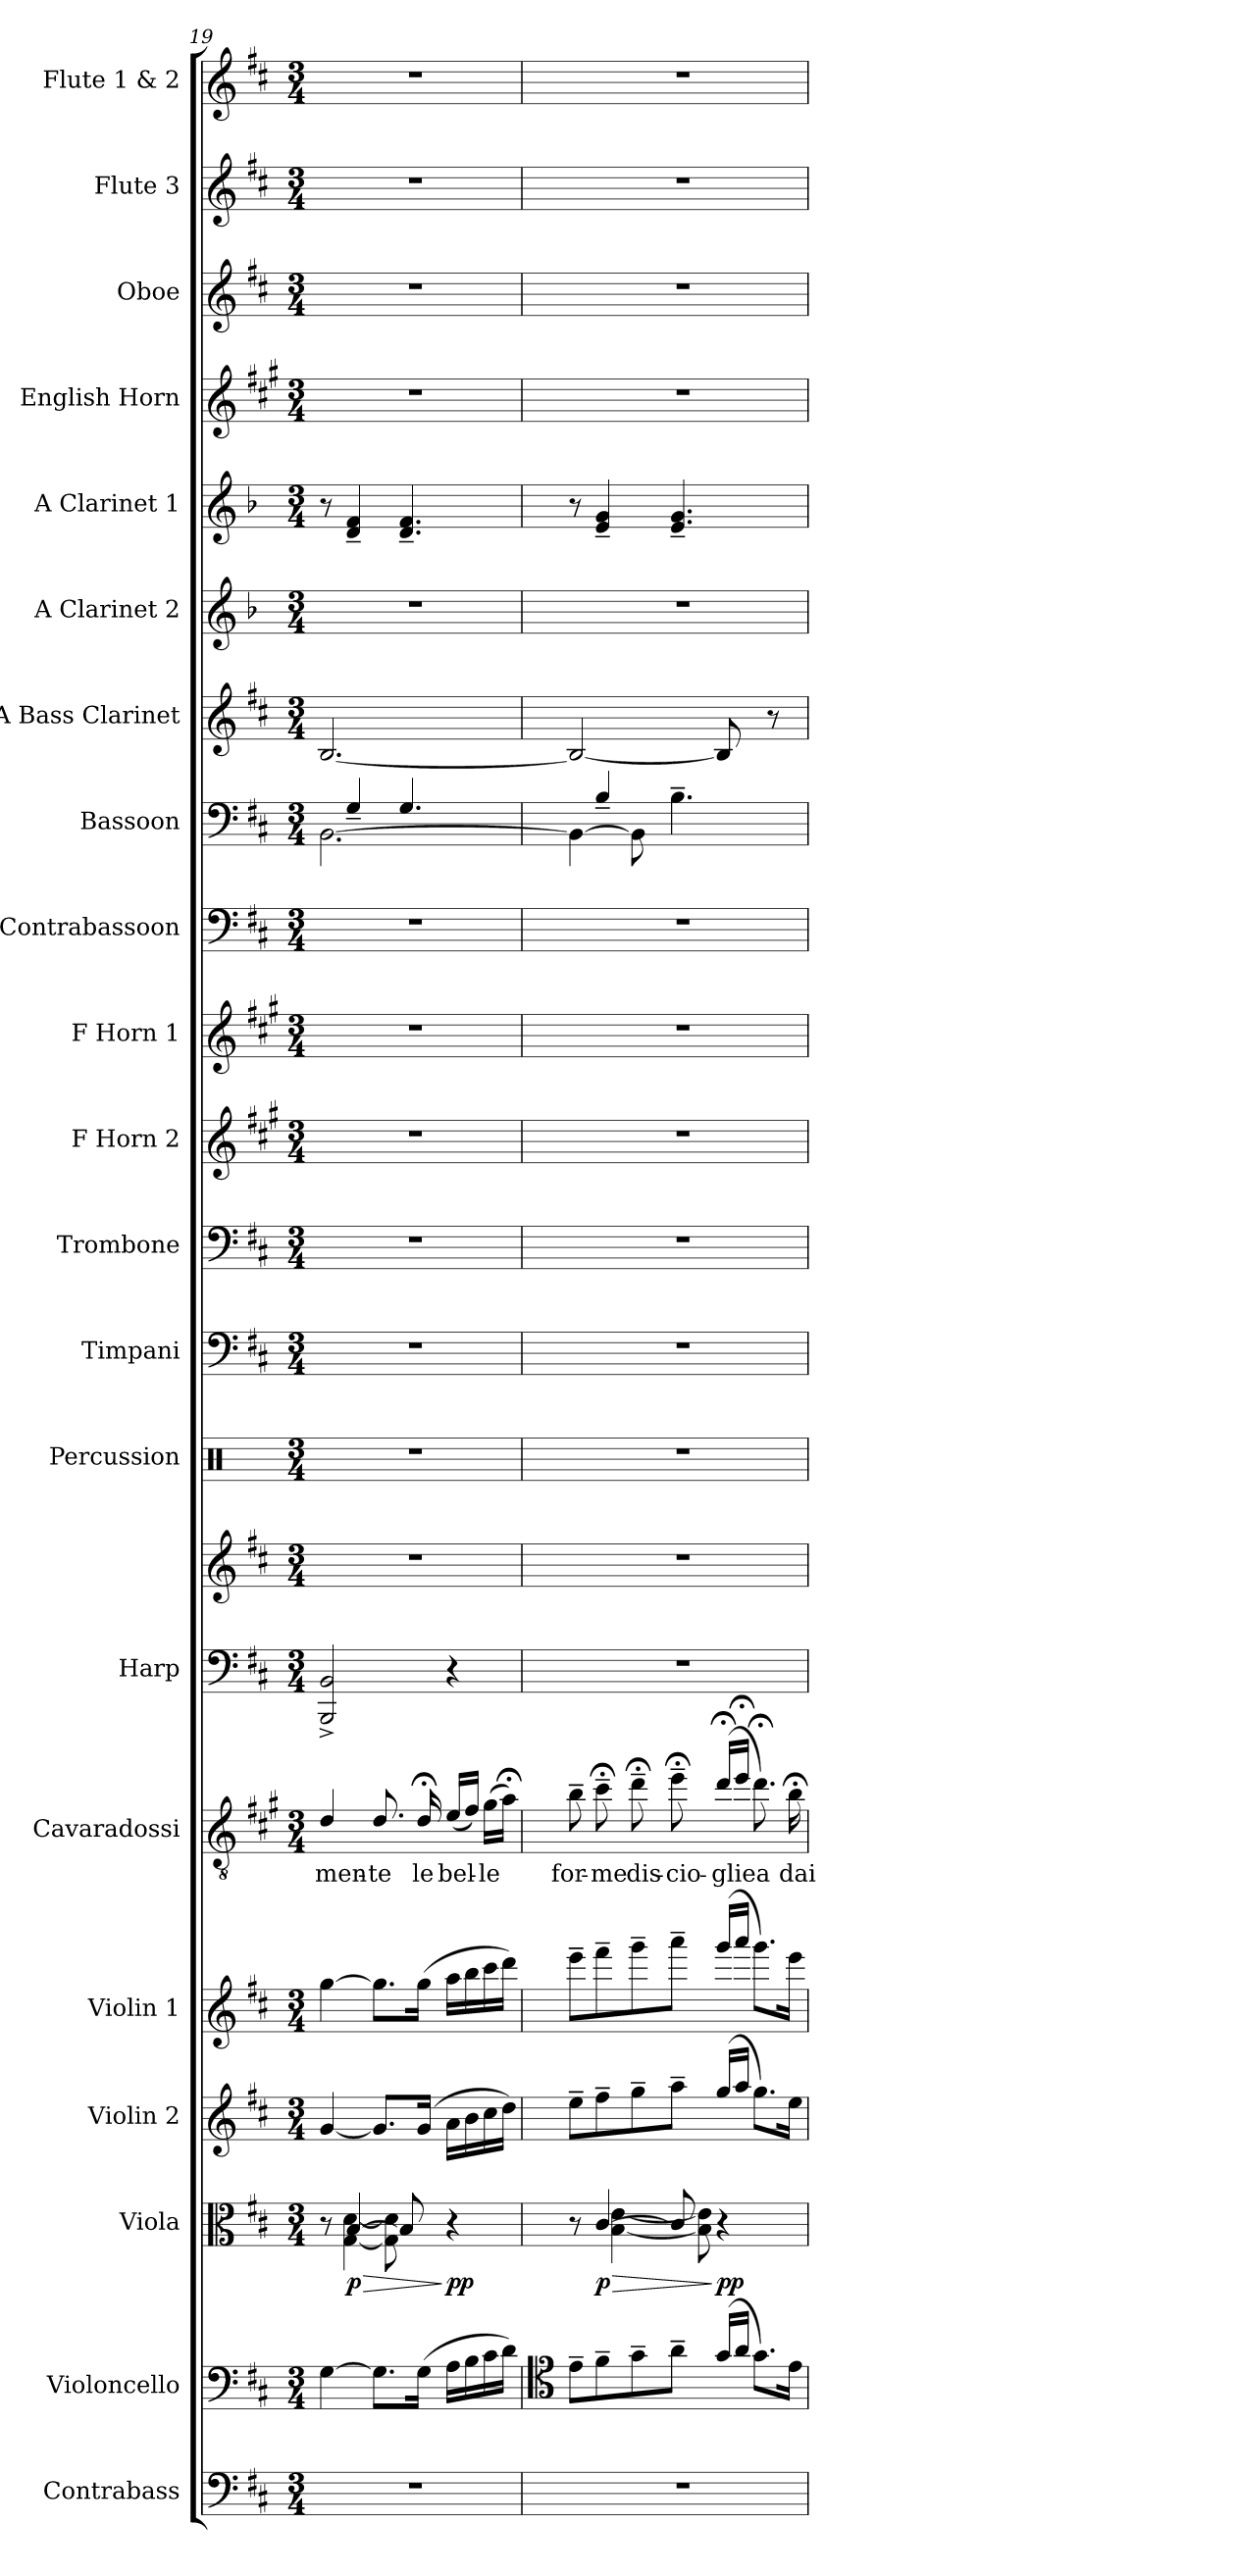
**kern	**kern	**kern	**dynam	**kern	**kern	**kern	**text	**kern	**kern	**kern	**kern	**kern	**kern	**kern	**kern	**kern	**kern	**kern	**kern	**kern	**kern	**kern	**kern
*part21	*part20	*part19	*part19	*part18	*part17	*part16	*part16	*part15	*part15	*part14	*part13	*part12	*part11	*part10	*part9	*part8	*part7	*part6	*part5	*part4	*part3	*part2	*part1
*staff22	*staff21	*staff20	*staff20	*staff19	*staff18	*staff17	*staff17	*staff16	*staff15	*staff14	*staff13	*staff12	*staff11	*staff10	*staff9	*staff8	*staff7	*staff6	*staff5	*staff4	*staff3	*staff2	*staff1
*I"Contrabass	*I"Violoncello	*I"Viola	*	*I"Violin 2	*I"Violin 1	*I"Cavaradossi	*	*I"Harp	*	*I"Percussion	*I"Timpani	*I"Trombone	*I"F Horn 2	*I"F Horn 1	*I"Contrabassoon	*I"Bassoon	*I"A Bass Clarinet	*I"A Clarinet 2	*I"A Clarinet 1	*I"English Horn	*I"Oboe	*I"Flute 3	*I"Flute 1 &amp; 2
*I'Cb.	*I'Vc.	*I'Vla.	*	*I'Vln. 2	*I'Vln. 1	*I'Cav.	*	*I'Hrp.	*	*I'Perc.	*I'Timp.	*I'Tbn.	*I'F Hn. 2	*I'F Hn. 1	*I'Cbsn.	*I'Bsn.	*I'A B. Cl.	*I'A Cl. 2	*I'A Cl. 1	*I'E. Hn.	*I'Ob.	*I'Fl. 3	*I'Fl. 1 &amp; 2
*clefF4	*clefF4	*clefC3	*	*clefG2	*clefG2	*clefGv2	*	*clefF4	*clefG2	*clefX	*clefF4	*clefF4	*clefG2	*clefG2	*clefF4	*clefF4	*clefG2	*clefG2	*clefG2	*clefG2	*clefG2	*clefG2	*clefG2
*ITrd7c12	*	*	*	*	*	*ITrd4c7	*	*	*	*	*	*	*ITrd4c7	*ITrd4c7	*ITrd7c12	*	*ITrd9c15	*ITrd2c3	*ITrd2c3	*ITrd4c7	*	*	*
*k[f#c#]	*k[f#c#]	*k[f#c#]	*	*k[f#c#]	*k[f#c#]	*k[f#c#]	*	*k[f#c#]	*k[f#c#]	*k[]	*k[f#c#]	*k[f#c#]	*k[f#c#]	*k[f#c#]	*k[f#c#]	*k[f#c#]	*k[f#c#]	*k[f#c#]	*k[f#c#]	*k[f#c#]	*k[f#c#]	*k[f#c#]	*k[f#c#]
*M3/4	*M3/4	*M3/4	*	*M3/4	*M3/4	*M3/4	*	*M3/4	*M3/4	*M3/4	*M3/4	*M3/4	*M3/4	*M3/4	*M3/4	*M3/4	*M3/4	*M3/4	*M3/4	*M3/4	*M3/4	*M3/4	*M3/4
=19	=19	=19	=19	=19	=19	=19	=19	=19	=19	=19	=19	=19	=19	=19	=19	=19	=19	=19	=19	=19	=19	=19	=19
*	*	*^	*	*	*	*	*	*	*	*	*	*	*	*	*	*	*	*	*	*	*	*	*
!	!	!	!	!	!	!	!	!LO:LY:b	!	!	!	!	!	!	!	!	!	!	!	!	!	!	!	!
*	*	*	*	*	*	*	*	*	*	*	*	*	*	*	*	*	*^	*	*	*	*	*	*	*
2.r	[4G\	8r	8ryy	.	[4g/	[4gg\	4G/	-men-	2BBB/^ 2BB/^	2.r	2.r	2.r	2.r	2.r	2.r	2.r	[2.BB\	8ryy	[2.BB/	2.r	8r	2.r	2.r	2.r	2.r
!	!	!	!	!LO:HP:b	!	!	!	!	!	!	!	!	!	!	!	!	!	!	!	!	!	!	!	!	!
!	!	!	!	!LO:DY:n=1:b	!	!	!	!	!	!	!	!	!	!	!	!	!	!	!	!	!	!	!	!	!
.	.	[4B/	[4G\ [4d\	> p	.	.	.	.	.	.	.	.	.	.	.	.	.	4G~/	.	.	4B/~ 4d/~	.	.	.	.
!	!	!	!	!	!	!	!	!LO:LY:b	!	!	!	!	!	!	!	!	!	!	!	!	!	!	!	!	!
.	8.G\L]	.	.	.	8.g/L]	8.gg\L]	8.G/	-te	.	.	.	.	.	.	.	.	.	.	.	.	.	.	.	.	.
.	.	8B/]	8G\] 8d\]	.	.	.	.	.	.	.	.	.	.	.	.	.	.	4.G/	.	.	4.B/~ 4.d/~	.	.	.	.
!	!	!	!	!	!	!	!	!LO:LY:b	!	!	!	!	!	!	!	!	!	!	!	!	!	!	!	!	!
.	(>16G\Jk	.	.	.	(>16g/Jk	(>16gg\Jk	16G;</	le	.	.	.	.	.	.	.	.	.	.	.	.	.	.	.	.	.
!	!	!	!	!LO:DY:n=2:b	!	!	!	!LO:LY:b	!	!	!	!	!	!	!	!	!	!	!	!	!	!	!	!	!
.	16A\LL	4r	4ryy	] pp	16a\LL	16aa\LL	(<16A/LL	bel-	4r	.	.	.	.	.	.	.	.	.	.	.	.	.	.	.	.
.	16B\	.	.	.	16b\	16bb\	16B/JJ)	.	.	.	.	.	.	.	.	.	.	.	.	.	.	.	.	.	.
!	!	!	!	!	!	!	!	!LO:LY:b	!	!	!	!	!	!	!	!	!	!	!	!	!	!	!	!	!
.	16c#\	.	.	.	16cc#\	16ccc#\	(>16c#\LL	-le	.	.	.	.	.	.	.	.	.	.	.	.	.	.	.	.	.
.	16d\JJ)	.	.	.	16dd\JJ)	16ddd\JJ)	16d;<\JJ)	.	.	.	.	.	.	.	.	.	.	.	.	.	.	.	.	.	.
=20	=20	=20	=20	=20	=20	=20	=20	=20	=20	=20	=20	=20	=20	=20	=20	=20	=20	=20	=20	=20	=20	=20	=20	=20	=20
*	*clefC4	*	*	*	*	*	*	*	*	*	*	*	*	*	*	*	*	*	*	*	*	*	*	*	*
!	!	!	!	!	!	!	!	!LO:LY:b	!	!	!	!	!	!	!	!	!	!	!	!	!	!	!	!	!
2.r	8e~\L	8r	8ryy	.	8ee~\L	8eee~\L	8e~\	for-	2.r	2.r	2.r	2.r	2.r	2.r	2.r	2.r	4BB\_	8ryy	2BB/_	2.r	8r	2.r	2.r	2.r	2.r
!	!	!	!	!LO:HP:b	!	!	!	!LO:LY:b	!	!	!	!	!	!	!	!	!	!	!	!	!	!	!	!	!
!	!	!	!	!LO:DY:n=1:b	!	!	!	!	!	!	!	!	!	!	!	!	!	!	!	!	!	!	!	!	!
.	8f#~\	[4c#/	[4B\ [4e\	> p	8ff#~\	8fff#~\	8f#;<~\	-me	.	.	.	.	.	.	.	.	.	4B~/	.	.	4c#/~ 4e/~	.	.	.	.
!	!	!	!	!	!	!	!	!LO:LY:b	!	!	!	!	!	!	!	!	!	!	!	!	!	!	!	!	!
.	8g~\	.	.	.	8gg~\	8ggg~\	8g;<~\	dis-	.	.	.	.	.	.	.	.	8BB\]	.	.	.	.	.	.	.	.
!	!	!	!	!	!	!	!	!LO:LY:b	!	!	!	!	!	!	!	!	!	!	!	!	!	!	!	!	!
.	8a~\J	8c#/]	8B\] 8e\]	.	8aa~\J	8aaa~\J	8a;<~\	-cio-	.	.	.	.	.	.	.	.	4.B~\	4.ryy	.	.	4.c#/~ 4.e/~	.	.	.	.
*	*Xtuplet	*	*	*	*Xtuplet	*Xtuplet	*Xtuplet	*	*	*	*	*	*	*	*	*	*	*	*	*	*	*	*	*	*
!	!	!	!	!LO:DY:n=2:b	!	!	!	!LO:LY:b	!	!	!	!	!	!	!	!	!	!	!	!	!	!	!	!	!
.	(<24g!/LL	4r	4ryy	] pp	(<24gg!/LL	(<24ggg!/LL	(<24g;<!/LL	-gliea	.	.	.	.	.	.	.	.	.	.	8BB/]	.	.	.	.	.	.
.	24a!/JJ	.	.	.	24aa!/JJ	24aaa!/JJ	24a;<!/JJ	.	.	.	.	.	.	.	.	.	.	.	.	.	.	.	.	.	.
.	12.g\L)	.	.	.	12.gg\L)	12.ggg\L)	12.g;<\)	.	.	.	.	.	.	.	.	.	.	.	.	.	.	.	.	.	.
.	.	.	.	.	.	.	.	.	.	.	.	.	.	.	.	.	.	.	8r	.	.	.	.	.	.
!	!	!	!	!	!	!	!	!LO:LY:b	!	!	!	!	!	!	!	!	!	!	!	!	!	!	!	!	!
.	24e\Jk	.	.	.	24ee\Jk	24eee\Jk	24e;<\	dai	.	.	.	.	.	.	.	.	.	.	.	.	.	.	.	.	.
*	*	*v	*v	*	*	*	*	*	*	*	*	*	*	*	*	*	*v	*v	*	*	*	*	*	*	*
=	=	=	=	=	=	=	=	=	=	=	=	=	=	=	=	=	=	=	=	=	=	=	=
*-	*-	*-	*-	*-	*-	*-	*-	*-	*-	*-	*-	*-	*-	*-	*-	*-	*-	*-	*-	*-	*-	*-	*-
